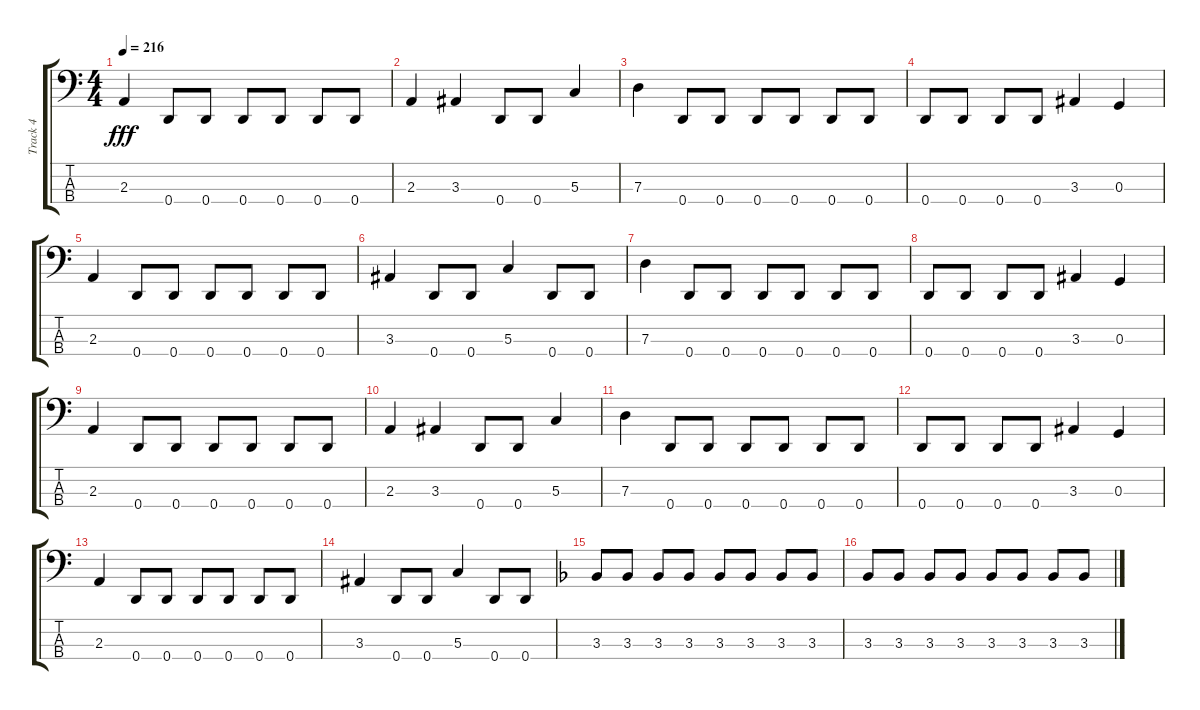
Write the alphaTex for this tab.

\track ("Track 4" "Track 4") {instrument electricbassfinger}
\staff {score tabs}
\tuning (F2 C2 G1 D1) {hide}
\ts (4 4)
\tempo 216
\clef f4
\ks c
2.3.4{dy fff} 0.4.8 0.4.8 0.4.8 0.4.8 0.4.8 0.4.8 |
2.3.4 3.3.4 0.4.8 0.4.8 5.3.4 |
7.3.4 0.4.8 0.4.8 0.4.8 0.4.8 0.4.8 0.4.8 |
0.4.8 0.4.8 0.4.8 0.4.8 3.3.4 0.3.4 |
2.3.4 0.4.8 0.4.8 0.4.8 0.4.8 0.4.8 0.4.8 |
3.3.4 0.4.8 0.4.8 5.3.4 0.4.8 0.4.8 |
7.3.4 0.4.8 0.4.8 0.4.8 0.4.8 0.4.8 0.4.8 |
0.4.8 0.4.8 0.4.8 0.4.8 3.3.4 0.3.4 |
2.3.4 0.4.8 0.4.8 0.4.8 0.4.8 0.4.8 0.4.8 |
2.3.4 3.3.4 0.4.8 0.4.8 5.3.4 |
7.3.4 0.4.8 0.4.8 0.4.8 0.4.8 0.4.8 0.4.8 |
0.4.8 0.4.8 0.4.8 0.4.8 3.3.4 0.3.4 |
2.3.4 0.4.8 0.4.8 0.4.8 0.4.8 0.4.8 0.4.8 |
3.3.4 0.4.8 0.4.8 5.3.4 0.4.8 0.4.8 |
\ks f
3.3.8 3.3.8 3.3.8 3.3.8 3.3.8 3.3.8 3.3.8 3.3.8 |
3.3.8 3.3.8 3.3.8 3.3.8 3.3.8 3.3.8 3.3.8 3.3.8
